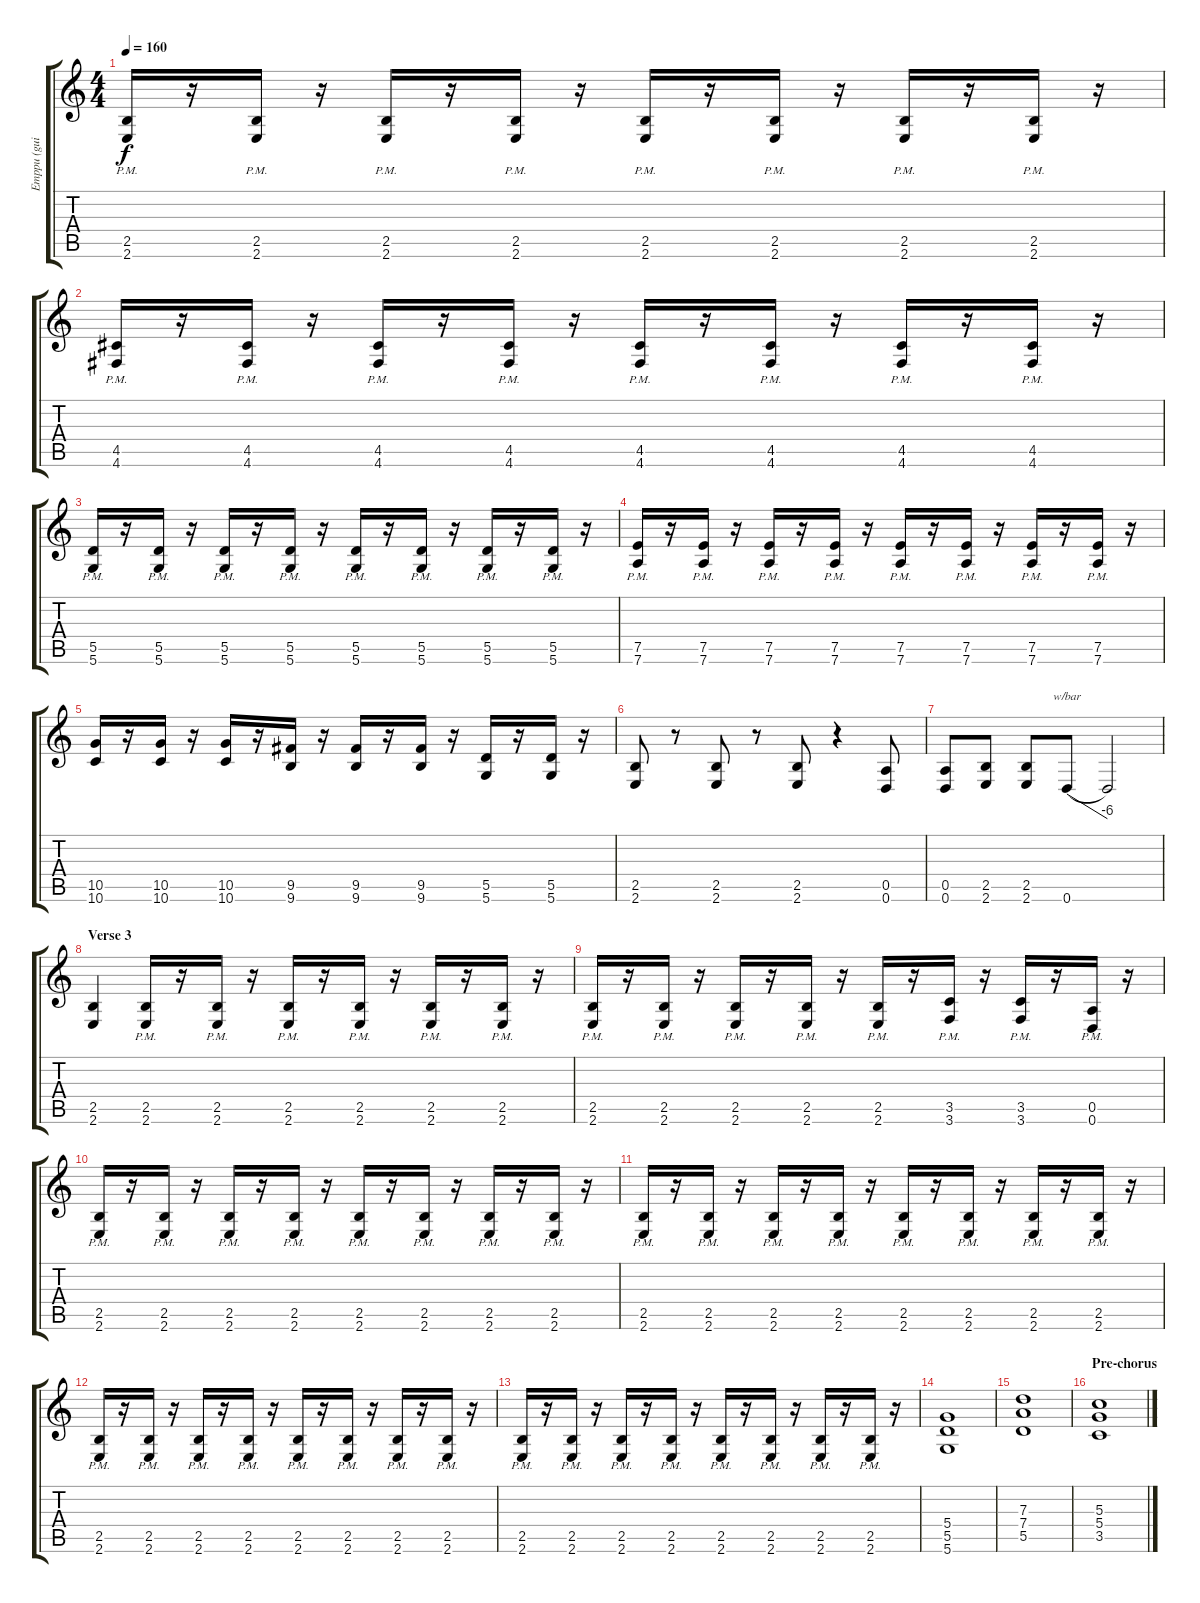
\track ("Emppu (guitar)" "Emppu (gui") {instrument distortionguitar}
\staff {score tabs}
\tuning (E4 B3 G3 D3 A2 D2) {hide}
\ts (4 4)
\tempo 160
\clef g2
\ks c
(2.5{pm} 2.6{pm}).16{dy f} r.16 (2.5{pm} 2.6{pm}).16 r.16 (2.5{pm} 2.6{pm}).16 r.16 (2.5{pm} 2.6{pm}).16 r.16 (2.5{pm} 2.6{pm}).16 r.16 (2.5{pm} 2.6{pm}).16 r.16 (2.5{pm} 2.6{pm}).16 r.16 (2.5{pm} 2.6{pm}).16 r.16 |
(4.5{pm} 4.6{pm}).16 r.16 (4.5{pm} 4.6{pm}).16 r.16 (4.5{pm} 4.6{pm}).16 r.16 (4.5{pm} 4.6{pm}).16 r.16 (4.5{pm} 4.6{pm}).16 r.16 (4.5{pm} 4.6{pm}).16 r.16 (4.5{pm} 4.6{pm}).16 r.16 (4.5{pm} 4.6{pm}).16 r.16 |
(5.5{pm} 5.6{pm}).16 r.16 (5.5{pm} 5.6{pm}).16 r.16 (5.5{pm} 5.6{pm}).16 r.16 (5.5{pm} 5.6{pm}).16 r.16 (5.5{pm} 5.6{pm}).16 r.16 (5.5{pm} 5.6{pm}).16 r.16 (5.5{pm} 5.6{pm}).16 r.16 (5.5{pm} 5.6{pm}).16 r.16 |
(7.5{pm} 7.6{pm}).16 r.16 (7.5{pm} 7.6{pm}).16 r.16 (7.5{pm} 7.6{pm}).16 r.16 (7.5{pm} 7.6{pm}).16 r.16 (7.5{pm} 7.6{pm}).16 r.16 (7.5{pm} 7.6{pm}).16 r.16 (7.5{pm} 7.6{pm}).16 r.16 (7.5{pm} 7.6{pm}).16 r.16 |
(10.5 10.6).16 r.16 (10.5 10.6).16 r.16 (10.5 10.6).16 r.16 (9.5 9.6).16 r.16 (9.5 9.6).16 r.16 (9.5 9.6).16 r.16 (5.5 5.6).16 r.16 (5.5 5.6).16 r.16 |
(2.5 2.6).8 r.8 (2.5 2.6).8 r.8 (2.5 2.6).8 r.4 (0.5 0.6).8 |
(0.5 0.6).8 (2.5 2.6).8 (2.5 2.6).8 0.6.8{tbe (dive default 0 0 60 -24)} 0.6{t}.2 |
\section ("" "Verse 3")
(2.5 2.6).4 (2.5{pm} 2.6{pm}).16 r.16 (2.5{pm} 2.6{pm}).16 r.16 (2.5{pm} 2.6{pm}).16 r.16 (2.5{pm} 2.6{pm}).16 r.16 (2.5{pm} 2.6{pm}).16 r.16 (2.5{pm} 2.6{pm}).16 r.16 |
(2.5{pm} 2.6{pm}).16 r.16 (2.5{pm} 2.6{pm}).16 r.16 (2.5{pm} 2.6{pm}).16 r.16 (2.5{pm} 2.6{pm}).16 r.16 (2.5{pm} 2.6{pm}).16 r.16 (3.5{pm} 3.6{pm}).16 r.16 (3.5{pm} 3.6{pm}).16 r.16 (0.5{pm} 0.6{pm}).16 r.16 |
(2.5{pm} 2.6{pm}).16 r.16 (2.5{pm} 2.6{pm}).16 r.16 (2.5{pm} 2.6{pm}).16 r.16 (2.5{pm} 2.6{pm}).16 r.16 (2.5{pm} 2.6{pm}).16 r.16 (2.5{pm} 2.6{pm}).16 r.16 (2.5{pm} 2.6{pm}).16 r.16 (2.5{pm} 2.6{pm}).16 r.16 |
(2.5{pm} 2.6{pm}).16 r.16 (2.5{pm} 2.6{pm}).16 r.16 (2.5{pm} 2.6{pm}).16 r.16 (2.5{pm} 2.6{pm}).16 r.16 (2.5{pm} 2.6{pm}).16 r.16 (2.5{pm} 2.6{pm}).16 r.16 (2.5{pm} 2.6{pm}).16 r.16 (2.5{pm} 2.6{pm}).16 r.16 |
(2.5{pm} 2.6{pm}).16 r.16 (2.5{pm} 2.6{pm}).16 r.16 (2.5{pm} 2.6{pm}).16 r.16 (2.5{pm} 2.6{pm}).16 r.16 (2.5{pm} 2.6{pm}).16 r.16 (2.5{pm} 2.6{pm}).16 r.16 (2.5{pm} 2.6{pm}).16 r.16 (2.5{pm} 2.6{pm}).16 r.16 |
(2.5{pm} 2.6{pm}).16 r.16 (2.5{pm} 2.6{pm}).16 r.16 (2.5{pm} 2.6{pm}).16 r.16 (2.5{pm} 2.6{pm}).16 r.16 (2.5{pm} 2.6{pm}).16 r.16 (2.5{pm} 2.6{pm}).16 r.16 (2.5{pm} 2.6{pm}).16 r.16 (2.5{pm} 2.6{pm}).16 r.16 |
(5.4 5.5 5.6).1 |
(7.3 7.4 5.5).1 |
\section ("" "Pre-chorus")
(5.3 5.4 3.5).1
